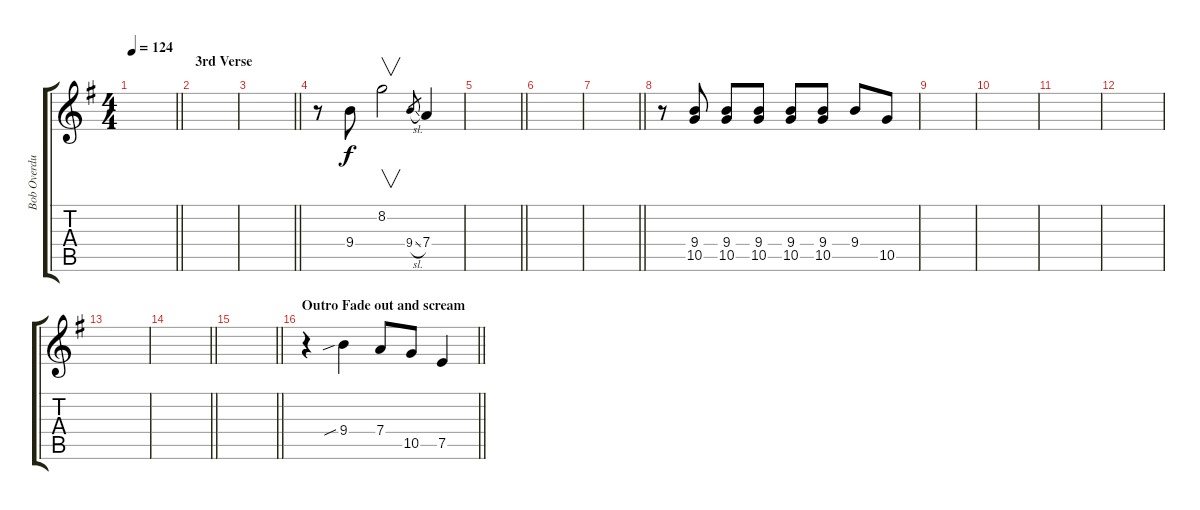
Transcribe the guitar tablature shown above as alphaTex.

\track ("Bob Overdub" "Bob Overdu") {instrument electricguitarjazz}
\staff {score tabs}
\tuning (E4 B3 G3 D3 A2 E2) {hide}
\ts (4 4)
\tempo 124
\clef g2
\barLineRight lightlight
\ks g
|
\section ("" "3rd Verse")
|
\barLineRight lightlight
|
r.8 9.4.8 8.2.2{v} 9.4{sl}.8{gr} 7.4.4 |
\barLineRight lightlight
|
|
\barLineRight lightlight
|
r.8 (9.4 10.5).8 (9.4 10.5).8 (9.4 10.5).8 (9.4 10.5).8 (9.4 10.5).8 9.4.8 10.5.8 |
|
|
|
|
|
\barLineRight lightlight
|
\barLineRight lightlight
|
\section ("" "Outro Fade out and scream")
\barLineRight lightlight
r.4 9.4{sib}.4 7.4.8 10.5.8 7.5.4
